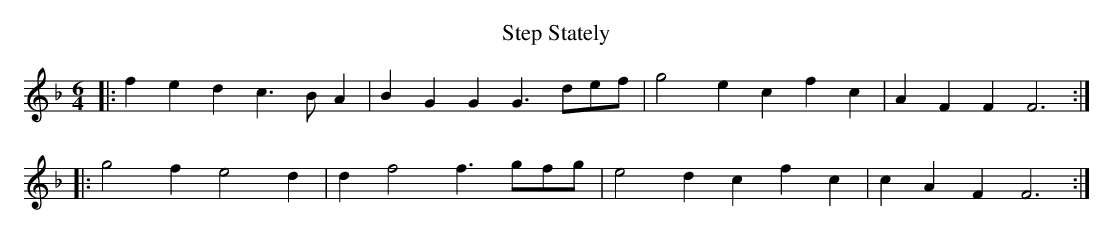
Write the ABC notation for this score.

X:1
T:Step Stately
M:6/4
L:1/4
K:F
|: fed c>BA | BGG G>de/f/ | g2e cfc | AFF F3 :|
|: g2f e2d | df2 f>gf/g/ | e2d cfc | cAF F3 :|
